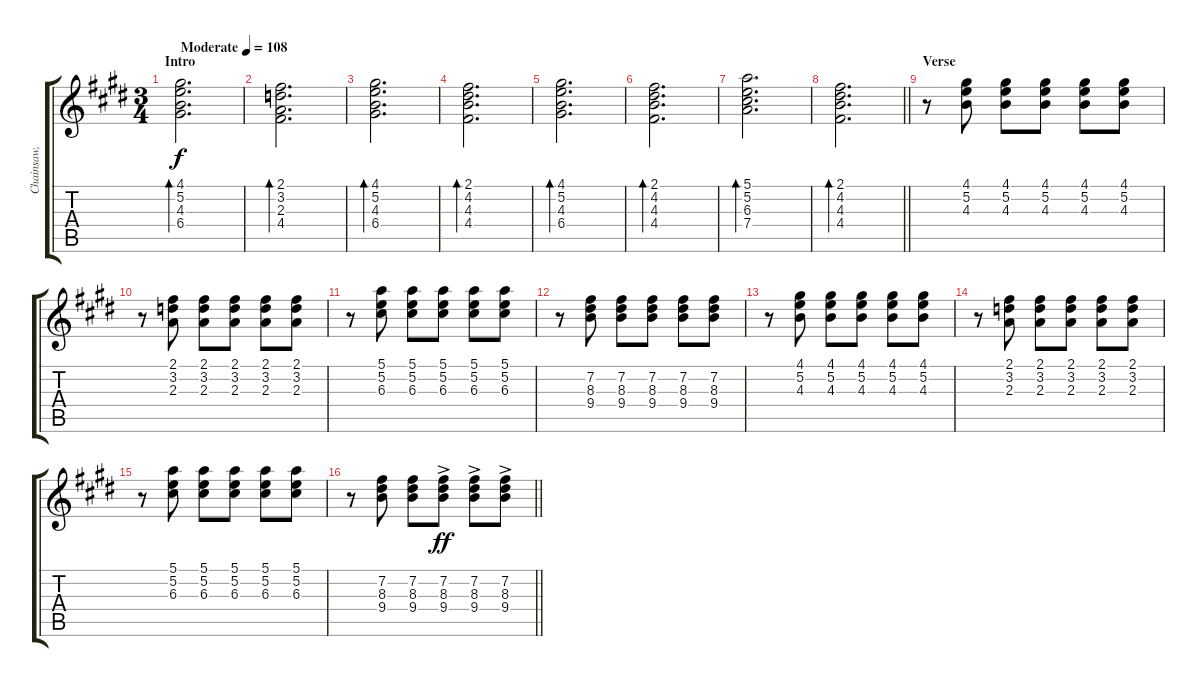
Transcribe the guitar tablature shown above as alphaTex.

\track ("Chainsaw, Prince of Karate" "Chainsaw, ") {instrument electricguitarjazz}
\staff {score tabs}
\tuning (E4 B3 G3 D3 A2 E2) {hide}
\ts (3 4)
\section ("" "Intro")
\tempo (108 "Moderate")
\clef g2
\ks e
(4.1 5.2 4.3 6.4).2{d bd 120 dy f instrument electricguitarjazz} |
(2.1 3.2 2.3 4.4).2{d bd 120} |
(4.1 5.2 4.3 6.4).2{d bd 120} |
(2.1 4.2 4.3 4.4).2{d bd 120} |
(4.1 5.2 4.3 6.4).2{d bd 120} |
(2.1 4.2 4.3 4.4).2{d bd 120} |
(5.1 5.2 6.3 7.4).2{d bd 120} |
\barLineRight lightlight
(2.1 4.2 4.3 4.4).2{d bd 120} |
\section ("" "Verse")
r.8 (4.1 5.2 4.3).8 (4.1 5.2 4.3).8 (4.1 5.2 4.3).8 (4.1 5.2 4.3).8 (4.1 5.2 4.3).8 |
r.8 (2.1 3.2 2.3).8 (2.1 3.2 2.3).8 (2.1 3.2 2.3).8 (2.1 3.2 2.3).8 (2.1 3.2 2.3).8 |
r.8 (5.1 5.2 6.3).8 (5.1 5.2 6.3).8 (5.1 5.2 6.3).8 (5.1 5.2 6.3).8 (5.1 5.2 6.3).8 |
r.8 (7.2 8.3 9.4).8 (7.2 8.3 9.4).8 (7.2 8.3 9.4).8 (7.2 8.3 9.4).8 (7.2 8.3 9.4).8 |
r.8 (4.1 5.2 4.3).8 (4.1 5.2 4.3).8 (4.1 5.2 4.3).8 (4.1 5.2 4.3).8 (4.1 5.2 4.3).8 |
r.8 (2.1 3.2 2.3).8 (2.1 3.2 2.3).8 (2.1 3.2 2.3).8 (2.1 3.2 2.3).8 (2.1 3.2 2.3).8 |
r.8 (5.1 5.2 6.3).8 (5.1 5.2 6.3).8 (5.1 5.2 6.3).8 (5.1 5.2 6.3).8 (5.1 5.2 6.3).8 |
\barLineRight lightlight
r.8 (7.2 8.3 9.4).8 (7.2 8.3 9.4).8 (7.2{ac} 8.3{ac} 9.4{ac}).8{dy ff} (7.2{ac} 8.3{ac} 9.4{ac}).8 (7.2{ac} 8.3{ac} 9.4{ac}).8
